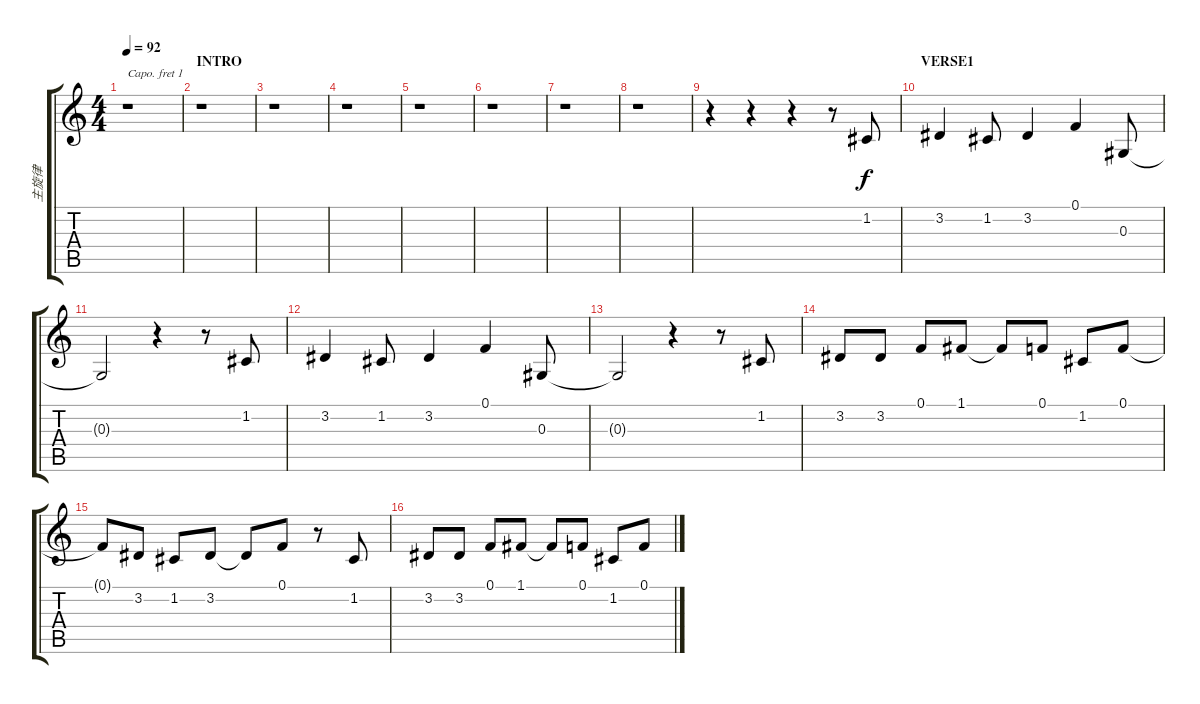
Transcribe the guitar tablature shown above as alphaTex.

\track ("主旋律" "主旋律") {instrument synthvoice}
\staff {score tabs}
\capo 1
\tuning (E4 B3 G3 D3 A2 E2) {hide}
\ts (4 4)
\tempo 92
\clef g2
\ks c
r.1{dy f instrument synthvoice} |
\section ("" "INTRO")
r.1 |
r.1 |
r.1 |
r.1 |
r.1 |
r.1 |
r.1 |
r.4 r.4 r.4 r.8 1.2.8 |
\section ("" "VERSE1")
3.2.4 1.2.8 3.2.4 0.1.4 0.3.8 |
0.3{t}.2 r.4 r.8 1.2.8 |
3.2.4 1.2.8 3.2.4 0.1.4 0.3.8 |
0.3{t}.2 r.4 r.8 1.2.8 |
3.2.8 3.2.8 0.1.8 1.1.8 1.1{t}.8 0.1.8 1.2.8 0.1.8 |
0.1{t}.8 3.2.8 1.2.8 3.2.8 3.2{t}.8 0.1.8 r.8 1.2.8 |
3.2.8 3.2.8 0.1.8 1.1.8 1.1{t}.8 0.1.8 1.2.8 0.1.8
